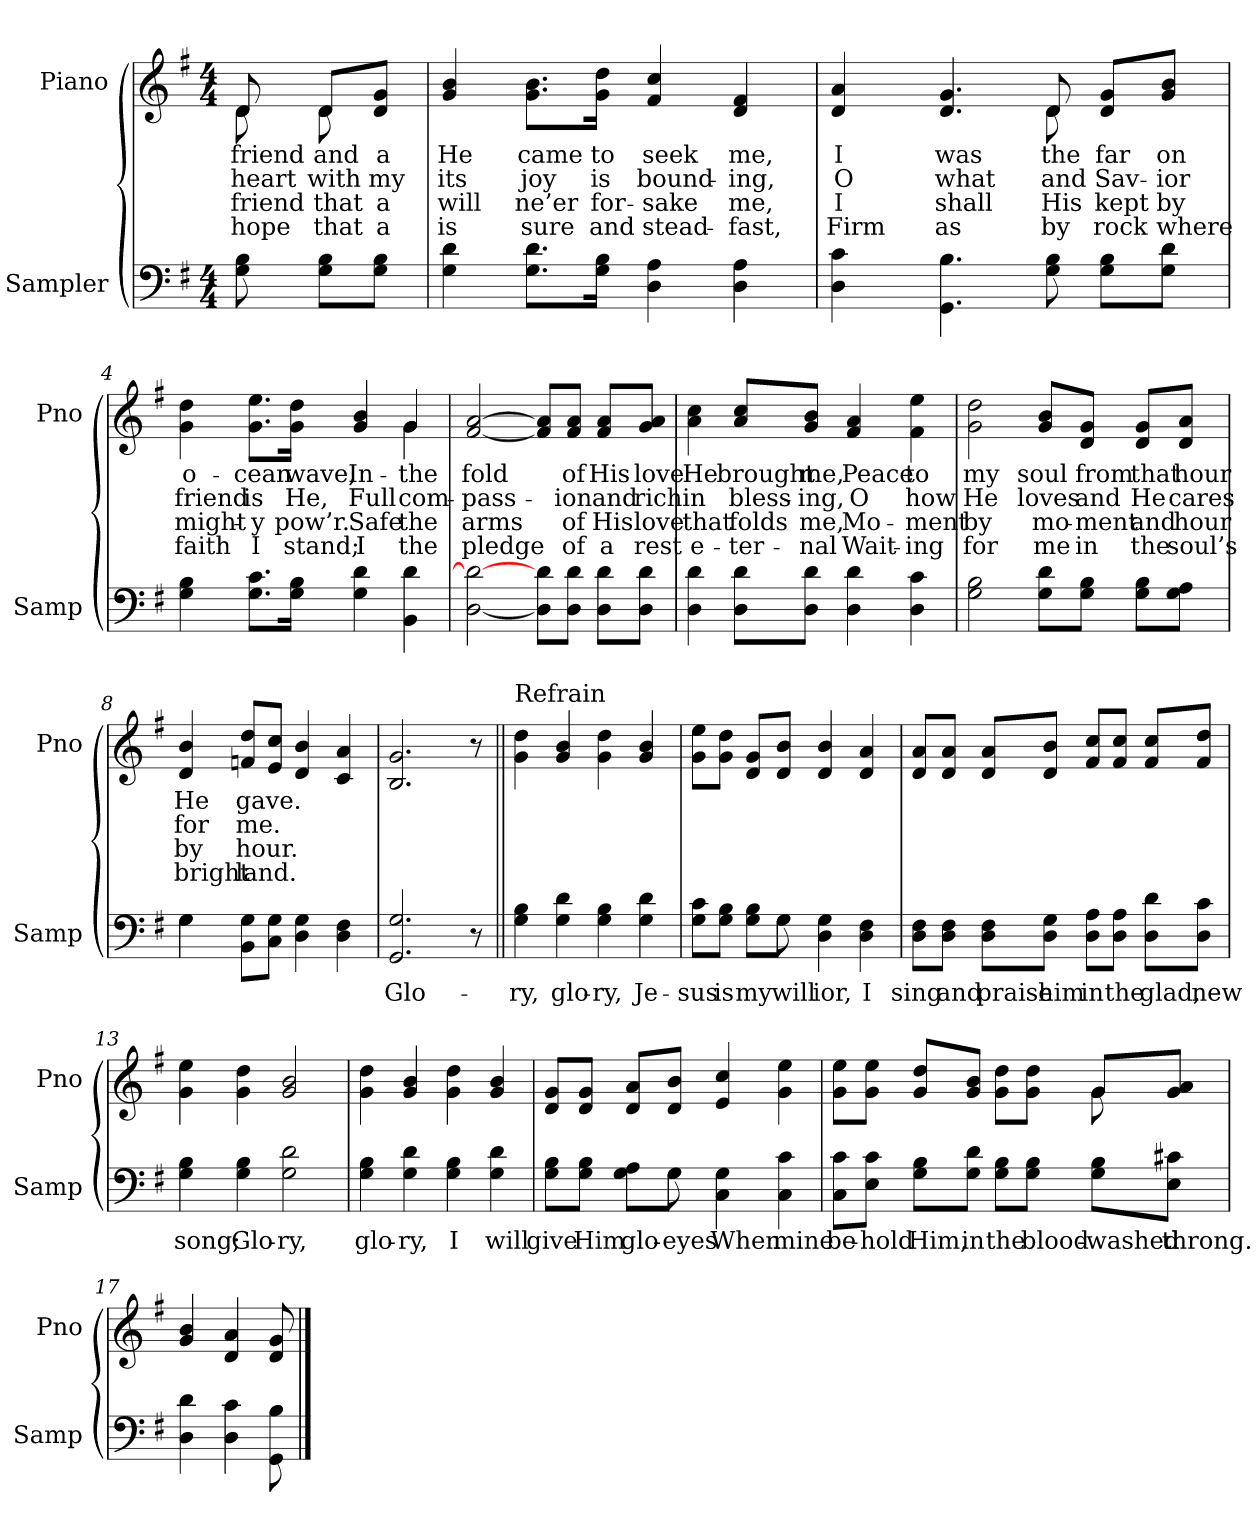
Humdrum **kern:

**kern	**text	**kern	**text	**text	**text	**text
*part2	*part2	*part1	*part1	*part1	*part1	*part1
*staff2	*staff2	*staff1	*staff1	*staff1	*staff1	*staff1
*I"Sampler	*	*I"Piano	*	*	*	*
*I'Samp	*	*I'Pno	*	*	*	*
*clefF4	*	*clefG2	*	*	*	*
*k[f#]	*	*k[f#]	*	*	*	*
*G:	*	*G:	*	*	*	*
*M4/4	*	*M4/4	*	*	*	*
=1	=1	=1	=1	=1	=1	=1
*	*	*^	*	*	*	*
8G 8B	.	8d/	8d	friend	heart	friend	hope
8G\ 8B\L	.	8d/L	8d	and	with	that	that
8G\ 8B\J	.	8d/ 8g/J	8ryy	a	my	a	a
*	*	*v	*v	*	*	*	*
=2	=2	=2	=2	=2	=2	=2
4G 4d	.	4g 4b	He	its	will	is
8.G\ 8.d\L	.	8.g\ 8.b\L	came	joy	ne’er	sure
16G\ 16B\Jk	.	16g\ 16dd\Jk	to	is	for-	and
4D 4A	.	4f# 4cc	seek	bound-	-sake	stead-
4D 4A	.	4d 4f#	me,	-ing,	me,	-fast,
=3	=3	=3	=3	=3	=3	=3
*	*	*^	*	*	*	*
4D 4c	.	4d 4a	8ryy	I	O	I	Firm
*	*	*v	*v	*	*	*	*
4.GG 4.B	.	4.d 4.g	was	what	shall	as
*	*	*^	*	*	*	*
8G 8B	.	8d/	8d	the	and	His	by
8G\ 8B\L	.	8d/ 8g/L	4ryy	-far	Sav-	kept	rock
8G\ 8d\J	.	8g/ 8b/J	.	on	-ior	by	where
=4	=4	=4	=4	=4	=4	=4	=4
4G 4B	.	4g 4dd	2.ryy	o-	friend	might-	faith
8.G\ 8.c\L	.	8.g\ 8.ee\L	.	-cean	is	-y	I
16G\ 16B\Jk	.	16g\ 16dd\Jk	.	wave,	He,	pow’r.	stand;
4G 4d	.	4g 4b	.	In-	Full	Safe	I
4BB 4d	.	4g/	4g	the	com-	the	the
*	*	*v	*v	*	*	*	*
=5	=5	=5	=5	=5	=5	=5
[2D 2d_	.	[2f# [2a	fold	-pass-	arms	pledge
8D]\ 8d\L	.	8f#]/ 8a]/L	.	.	.	.
8D\ 8d\J	.	8f#/ 8a/J	of	-ion	of	of
8D\ 8d\L	.	8f#/ 8a/L	His	and	His	a
8D\ 8d\J	.	8g/ 8a/J	love	rich	love	rest
=6	=6	=6	=6	=6	=6	=6
4D 4d	.	4a 4cc	He	in	that	e-
8D\ 8d\L	.	8a/ 8cc/L	brought	bless-	folds	-ter-
8D\ 8d\J	.	8g/ 8b/J	me,	-ing,	me,	-nal
4D 4d	.	4f# 4a	Peace	O	Mo-	Wait-
4D 4c	.	4f# 4ee	to	how	-ment	-ing
=7	=7	=7	=7	=7	=7	=7
2G 2B	.	2g 2dd	my	He	by	for
8G\ 8d\L	.	8g/ 8b/L	soul	loves	mo-	me
8G\ 8B\J	.	8d/ 8g/J	from	and	-ment	in
8G\ 8B\L	.	8d/ 8g/L	that	He	and	the
8G\ 8A\J	.	8d/ 8a/J	hour	cares	hour	soul’s
=8	=8	=8	=8	=8	=8	=8
*^	*	*	*	*	*	*
4G\	4G	.	4d 4b	He	for	by	bright
8BB\ 8G\L	2.ryy	.	8fn/ 8dd/L	gave.	me.	hour.	land.
8C\ 8G\J	.	.	8e/ 8cc/J	.	.	.	.
4D 4G	.	.	4d 4b	.	.	.	.
4D 4F#	.	.	4c 4a	.	.	.	.
*v	*v	*	*	*	*	*	*
=9	=9	=9	=9	=9	=9	=9
2.GG 2.G	Glo-	2.B 2.g	.	.	.	.
8r	.	8r	.	.	.	.
=10||	=10||	=10||	=10||	=10||	=10||	=10||
!	!	!LO:TX:t=Refrain	!	!	!	!
4G 4B	-ry,	4g 4dd	.	.	.	.
4G 4d	glo-	4g 4b	.	.	.	.
4G 4B	-ry,	4g 4dd	.	.	.	.
4G 4d	Je-	4g 4b	.	.	.	.
=11	=11	=11	=11	=11	=11	=11
*^	*	*	*	*	*	*
8G\ 8c\L	4.ryy	-sus	8g\ 8ee\L	.	.	.	.
8G\ 8B\J	.	is	8g\ 8dd\J	.	.	.	.
8G\ 8B\L	.	my	8d/ 8g/L	.	.	.	.
8G\J	8G	will	8d/ 8b/J	.	.	.	.
4D 4G	2ryy	-ior,	4d 4b	.	.	.	.
4D 4F#	.	I	4d 4a	.	.	.	.
*v	*v	*	*	*	*	*	*
=12	=12	=12	=12	=12	=12	=12
8D\ 8F#\L	sing	8d/ 8a/L	.	.	.	.
8D\ 8F#\J	and	8d/ 8a/J	.	.	.	.
8D\ 8F#\L	praise	8d/ 8a/L	.	.	.	.
8D\ 8G\J	him	8d/ 8b/J	.	.	.	.
8D\ 8A\L	in	8f#/ 8cc/L	.	.	.	.
8D\ 8A\J	the	8f#/ 8cc/J	.	.	.	.
8D\ 8d\L	glad,	8f#/ 8cc/L	.	.	.	.
8D\ 8c\J	new	8f#/ 8dd/J	.	.	.	.
=13	=13	=13	=13	=13	=13	=13
4G 4B	song;	4g 4ee	.	.	.	.
4G 4B	Glo-	4g 4dd	.	.	.	.
2G 2d	-ry,	2g 2b	.	.	.	.
=14	=14	=14	=14	=14	=14	=14
4G 4B	glo-	4g 4dd	.	.	.	.
4G 4d	-ry,	4g 4b	.	.	.	.
4G 4B	I	4g 4dd	.	.	.	.
4G 4d	will	4g 4b	.	.	.	.
=15	=15	=15	=15	=15	=15	=15
*^	*	*	*	*	*	*
8G\ 8B\L	4.ryy	give	8d/ 8g/L	.	.	.	.
8G\ 8B\J	.	Him	8d/ 8g/J	.	.	.	.
8G\ 8A\L	.	glo-	8d/ 8a/L	.	.	.	.
8G\J	8G	eyes	8d/ 8b/J	.	.	.	.
4C 4G	2ryy	When	4e 4cc	.	.	.	.
4C 4c	.	mine	4g 4ee	.	.	.	.
*v	*v	*	*	*	*	*	*
=16	=16	=16	=16	=16	=16	=16
*	*	*^	*	*	*	*
8C\ 8c\L	be-	8g\ 8ee\L	2.ryy	.	.	.	.
8E\ 8c\J	-hold	8g\ 8ee\J	.	.	.	.	.
8G\ 8B\L	Him,	8g/ 8dd/L	.	.	.	.	.
8G\ 8d\J	in	8g/ 8b/J	.	.	.	.	.
8G\ 8B\L	the	8g\ 8dd\L	.	.	.	.	.
8G\ 8B\J	blood-	8g\ 8dd\J	.	.	.	.	.
8G\ 8B\L	-washed	8g/L	8g	.	.	.	.
8E\ 8c#X\J	throng.	8g/ 8a/J	8ryy	.	.	.	.
*	*	*v	*v	*	*	*	*
=17	=17	=17	=17	=17	=17	=17
4D 4d	.	4g 4b	.	.	.	.
4D 4c	.	4d 4a	.	.	.	.
8GG 8B	.	8d 8g	.	.	.	.
==	==	==	==	==	==	==
*-	*-	*-	*-	*-	*-	*-
